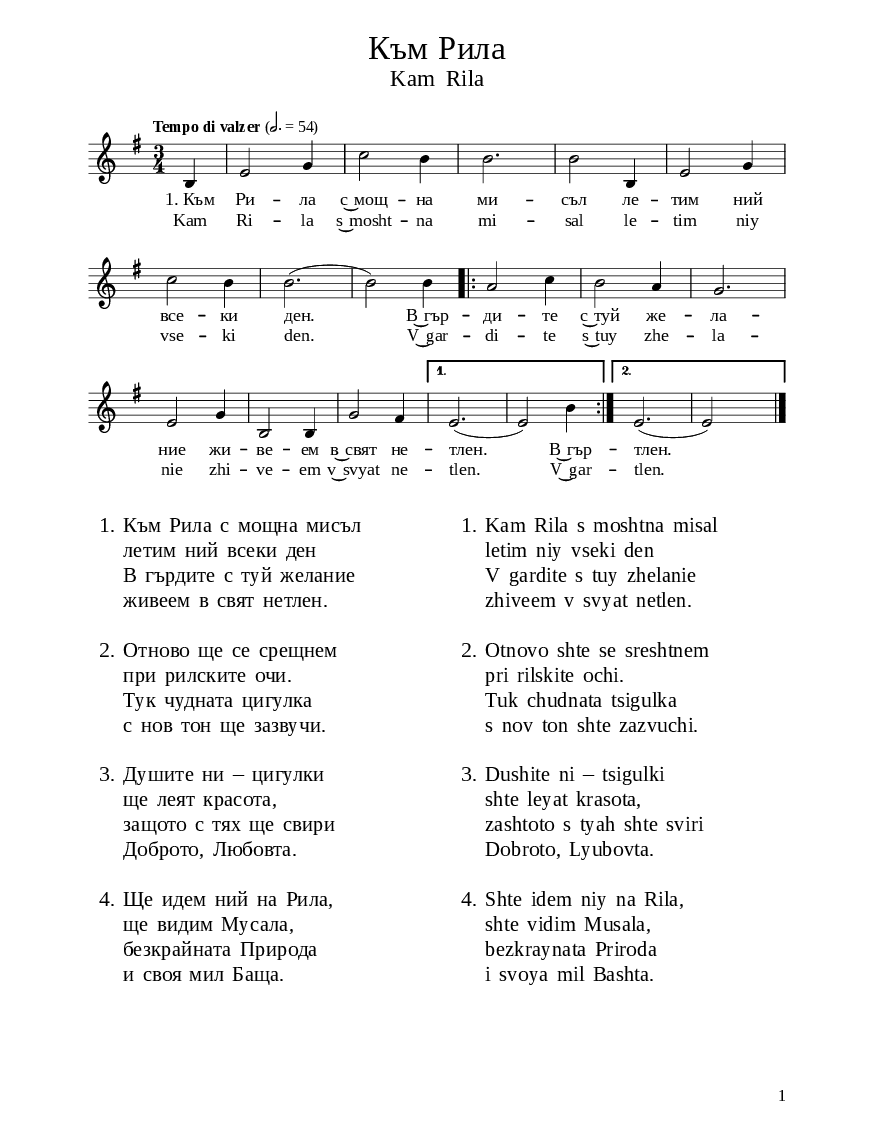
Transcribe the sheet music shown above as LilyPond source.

\version "2.20.0"

\paper {
  #(set-paper-size "a5")
}

\bookpart {
\paper {
  print-all-headers = ##t
  print-page-number = ##t
  print-first-page-number = ##t

  % put page numbers on the bottom
  oddHeaderMarkup = \markup ""
  evenHeaderMarkup = \markup ""
  oddFooterMarkup = \markup
    \fill-line {
      ""
      \on-the-fly #print-page-number-check-first \fromproperty #'page:page-number-string
    }
  evenFooterMarkup = \markup
    \fill-line {
      \on-the-fly #print-page-number-check-first \fromproperty #'page:page-number-string
      ""
    }

  left-margin = 1.5\cm
  right-margin = 1.5\cm
  top-margin = 1.6\cm
  bottom-margin = 1.2\cm
  ragged-bottom = ##t % do not spread the staves to fill the whole vertical space

  % change lyrics and titles font (affects notes also)
  fonts =
    #(make-pango-font-tree
     "Times New Roman"
     "DejaVu Sans"
     "DejaVu Sans Mono"
     (/ (* staff-height pt) 3.6))

  % change distance between staves
  system-system-spacing =
    #'((basic-distance . 12)
       (minimum-distance . 6)
       (padding . 1)
       (stretchability . 12))
}

\header {
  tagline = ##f
}

\score{
  \layout { 
    indent = 0.0\cm % remove first line indentation
    %ragged-last = ##t % do not spread last line to fill the whole space
    \context {
      \Score
      \omit BarNumber %remove bar numbers
    } % context

    \context { % change staff size
      \Staff
      fontSize = #+0 % affects notes size only
      \override StaffSymbol #'staff-space = #(magstep -3)
      \override StaffSymbol #'thickness = #0.5
      \override BarLine #'hair-thickness = #1
      %\override StaffSymbol #'ledger-line-thickness = #'(0 . 0)
    }

    \context { % adjust space between staff and lyrics and between the two lyric lines
      \Lyrics
      \override VerticalAxisGroup.nonstaff-relatedstaff-spacing = #'((basic-distance . 4.5))
      \override VerticalAxisGroup.nonstaff-nonstaff-spacing = #'((minimum-distance . 2))
    }
  } % layout

  
  \new Voice \absolute  {
    \clef treble
    \key e \minor
    \time 3/4 
     \tempo \markup { % make tempo note smaller
    \concat { "Tempo di valzer" \normal-text { " (" }
      \teeny \general-align #Y #DOWN \note #"2." #0.8
      \normal-text { " = 54)" }
    }
  }
    \partial 4 b4 | e'2 g'4 | c''2 b'4 | b'2. | b'2 b4 | e'2 g'4 | \break
    c''2 b'4 | b'2. ( | b'2 ) b'4 |
    \repeat volta 2 { a'2 c''4 | b'2 a'4 | g'2. \break 
      e'2 g'4 | b2 b4 | g'2 fis'4 } 
    \alternative { 
      { e'2. ( | e'2 ) b'4 | } 
      { e'2. ( | e'2 ) s4 \bar "|." } 
    }
  }
  
  \addlyrics {
    "1. Към" Ри -- ла с~мощ -- на ми -- съл ле -- тим ний
    все -- ки ден. В~гър -- ди -- те с~туй же -- ла -- 
    ние жи -- ве -- ем в~свят не -- тлен. В~гър -- тлен.    
  }

  \addlyrics {
    Kam Ri -- la s~mosht -- na mi -- sal le -- tim niy
    vse -- ki den. V~gar -- di -- te s~tuy zhe -- la -- 
    nie zhi -- ve -- em v~svyat ne -- tlen. V~gar -- tlen.    
  }

  
  \header {
    title = \markup \column \normal-text \fontsize #2.5 {
              \center-align
              \line { Към Рила }
              \vspace #-0.6
              \center-align
              \line \fontsize #-3 { Kam Rila  }
              \vspace #-0.8
              \center-align
              \line \fontsize #-3 { "  " }
            }
  }
  
  \midi{}

} % score



\markup \fontsize #+2.5 {
    \hspace #1
    \override #'(baseline-skip . 2.4) % affects space between column lines
    \column {
       \line { 1. Към Рила с мощна мисъл }
      \line {   "   " летим ний всеки ден }  
      \line {   "   " В гърдите с туй желание }
      \line {   "   " живеем в свят нетлен. } 
      
      \line { " " }
      \line { 2. Отново ще се срещнем  }
      \line {   "   " при рилските очи. }  
      \line {   "   " Тук чудната цигулка }
      \line {   "   " с нов тон ще зазвучи. } 
      
        \line { " " }
       \line { 3. Душите ни  – цигулки }
      \line {   "   " ще леят красота, }  
      \line {   "   " защото с тях ще свири  }
      \line {   "   " Доброто, Любовта. } 
      
      \line { " " }
      \line { 4. Ще идем ний на Рила, }
      \line {   "   " ще видим Мусала, }  
      \line {   "   " безкрайната Природа  }
      \line {   "   " и своя мил Баща. } 
    }

    \hspace #9
    \override #'(baseline-skip . 2.4)
    \column {
      \line { 1. Kam Rila s moshtna misal }
      \line {   "   " letim niy vseki den }  
      \line {   "   " V gardite s tuy zhelanie }
      \line {   "   " zhiveem v svyat netlen. } 
      
      \line { " " }
      \line { 2. Otnovo shte se sreshtnem  }
      \line {   "   " pri rilskite ochi. }  
      \line {   "   " Tuk chudnata tsigulka }
      \line {   "   " s nov ton shte zazvuchi. } 
      
        \line { " " }
       \line { 3. Dushite ni  – tsigulki }
      \line {   "   " shte leyat krasota, }  
      \line {   "   " zashtoto s tyah shte sviri  }
      \line {   "   " Dobroto, Lyubovta. } 
      
      \line { " " }
      \line { 4. Shte idem niy na Rila, }
      \line {   "   " shte vidim Musala, }  
      \line {   "   " bezkraynata Priroda  }
      \line {   "   " i svoya mil Bashta. } 
    } %column
} % markup

\pageBreak

% include foreign translation(s) of the song
\version "2.20.0"

\markup \fill-line { \fontsize #6 "Ins Rila" }
\markup \null
\markup \null
\markup \fontsize #+2.5 {
  \hspace #16
  \override #'(baseline-skip . 2)
  \column {
    \line { " " } 
     
      \line { 1. Ins Rila fliegen wir  }
      \line {   "   " mit machtvollem Gedanken jeden Tag.  }  
      \line {   "   " Mit diesem Wunsch in der Brust }
      \line {   "   " leben wir in einer ewigen Welt. } 
      
      \line { " " }
      \line { 2. Wieder werden wir uns  }
      \line {   "   " bei den Rila-Augen treffen. }  
      \line {   "   " Hier wird die wunderbare Violine }
      \line {   "   " in neuem Klang erklingen. } 
           \line { " " }
      \line { 3. Unsere Seelen – Geigen  }
      \line {   "   " werden Schönheit gießen, }  
      \line {   "   " denn mit ihnen wird   }
      \line {   "   " das Gute, die Liebe spielen. } 
      
      \line { " " }
      \line { 4. Wir werden nach Rila gehen, }
      \line {   "   " wir werden Musala sehen, }  
      \line {   "   " die unendliche Natur  }
      \line {   "   " und unseren lieben Vater. } 
     
     
    }
     
      }
       
  


} % bookpart
